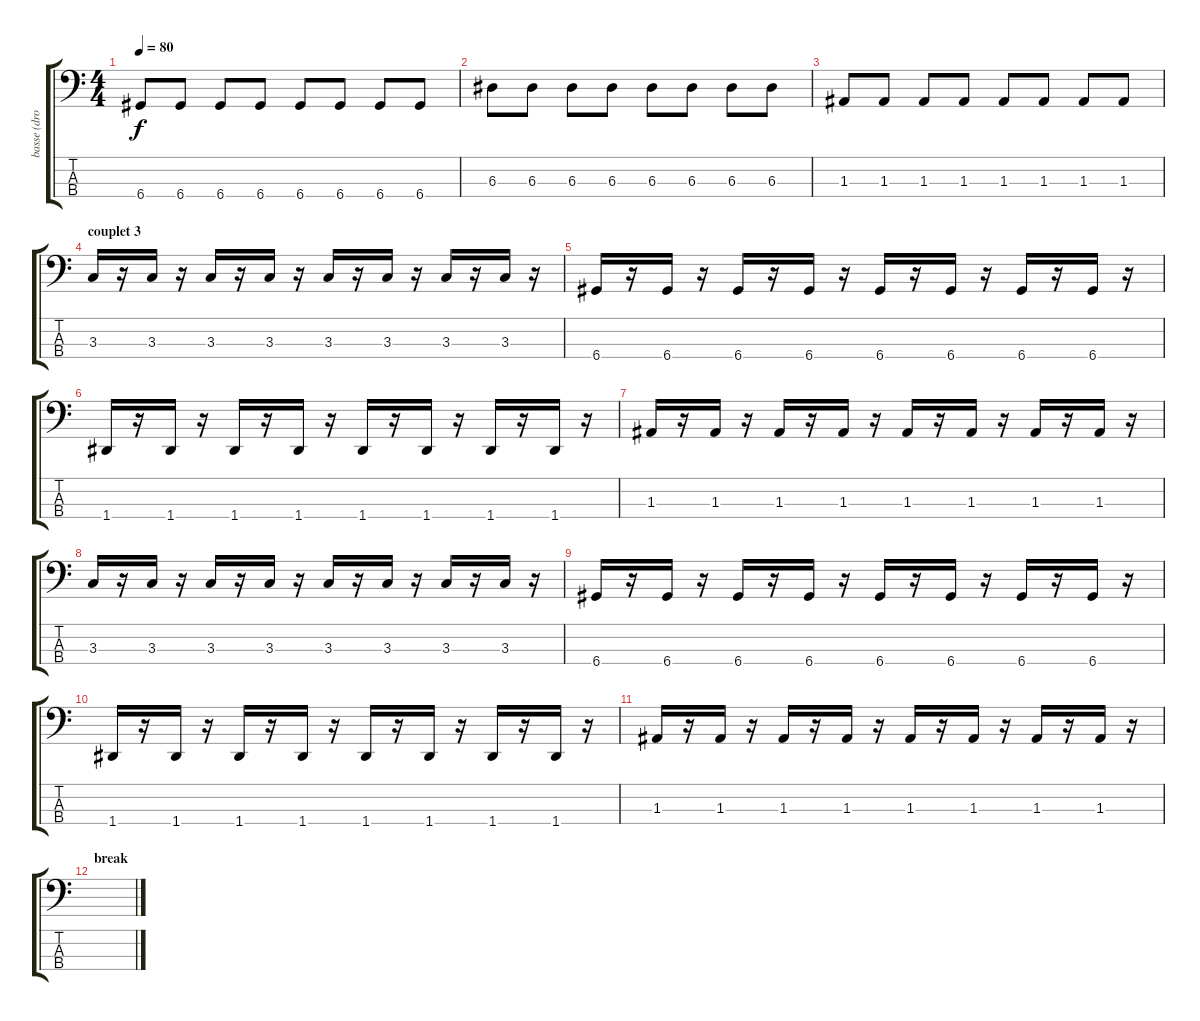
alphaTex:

\track ("basse (dropped D)" "basse (dro") {instrument electricbassfinger}
\staff {score tabs}
\tuning (G2 D2 A1 D1) {hide}
\ts (4 4)
\tempo 80
\clef f4
\ks c
6.4.8{dy f} 6.4.8 6.4.8 6.4.8 6.4.8 6.4.8 6.4.8 6.4.8 |
6.3.8 6.3.8 6.3.8 6.3.8 6.3.8 6.3.8 6.3.8 6.3.8 |
1.3.8 1.3.8 1.3.8 1.3.8 1.3.8 1.3.8 1.3.8 1.3.8 |
\section ("" "couplet 3")
3.3.16 r.16 3.3.16 r.16 3.3.16 r.16 3.3.16 r.16 3.3.16 r.16 3.3.16 r.16 3.3.16 r.16 3.3.16 r.16 |
6.4.16 r.16 6.4.16 r.16 6.4.16 r.16 6.4.16 r.16 6.4.16 r.16 6.4.16 r.16 6.4.16 r.16 6.4.16 r.16 |
1.4.16 r.16 1.4.16 r.16 1.4.16 r.16 1.4.16 r.16 1.4.16 r.16 1.4.16 r.16 1.4.16 r.16 1.4.16 r.16 |
1.3.16 r.16 1.3.16 r.16 1.3.16 r.16 1.3.16 r.16 1.3.16 r.16 1.3.16 r.16 1.3.16 r.16 1.3.16 r.16 |
3.3.16 r.16 3.3.16 r.16 3.3.16 r.16 3.3.16 r.16 3.3.16 r.16 3.3.16 r.16 3.3.16 r.16 3.3.16 r.16 |
6.4.16 r.16 6.4.16 r.16 6.4.16 r.16 6.4.16 r.16 6.4.16 r.16 6.4.16 r.16 6.4.16 r.16 6.4.16 r.16 |
1.4.16 r.16 1.4.16 r.16 1.4.16 r.16 1.4.16 r.16 1.4.16 r.16 1.4.16 r.16 1.4.16 r.16 1.4.16 r.16 |
1.3.16 r.16 1.3.16 r.16 1.3.16 r.16 1.3.16 r.16 1.3.16 r.16 1.3.16 r.16 1.3.16 r.16 1.3.16 r.16 |
\section ("" "break ")
